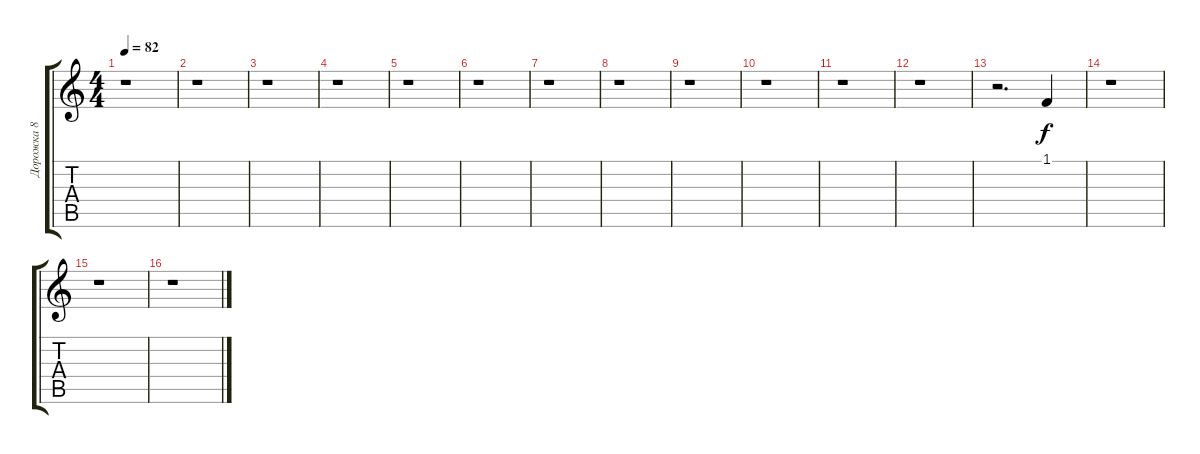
\track ("Дорожка 8" "Дорожка 8") {instrument reversecymbal}
\staff {score tabs}
\tuning (E4 B3 G3 D3 A2 E2) {hide}
\ts (4 4)
\tempo 82
\clef g2
\ks c
r.1{dy f} |
r.1 |
r.1 |
r.1 |
r.1 |
r.1 |
r.1 |
r.1 |
r.1 |
r.1 |
r.1 |
r.1 |
r.2{d} 1.1.4 |
r.1 |
r.1 |
r.1
